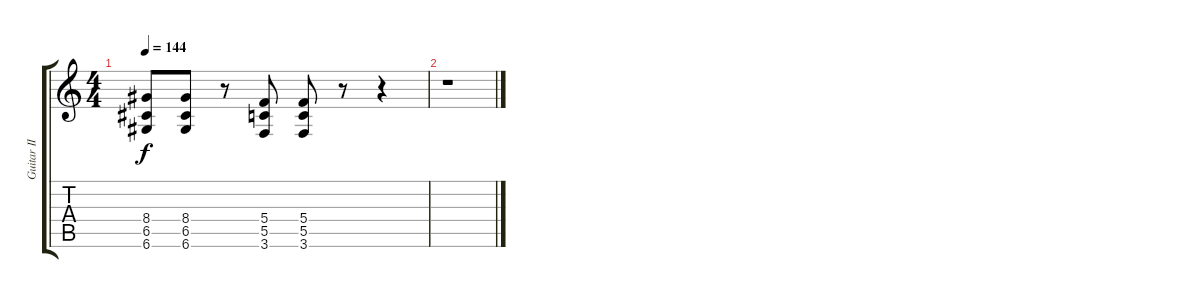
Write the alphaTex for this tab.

\track ("Guitar II" "Guitar II") {instrument distortionguitar}
\staff {score tabs}
\tuning (D4 A3 F3 C3 G2 D2) {hide}
\ts (4 4)
\tempo 144
\clef g2
\ks c
(8.4 6.5 6.6).8{dy f} (8.4 6.5 6.6).8 r.8 (5.4 5.5 3.6).8 (5.4 5.5 3.6).8 r.8 r.4 |
r.1
